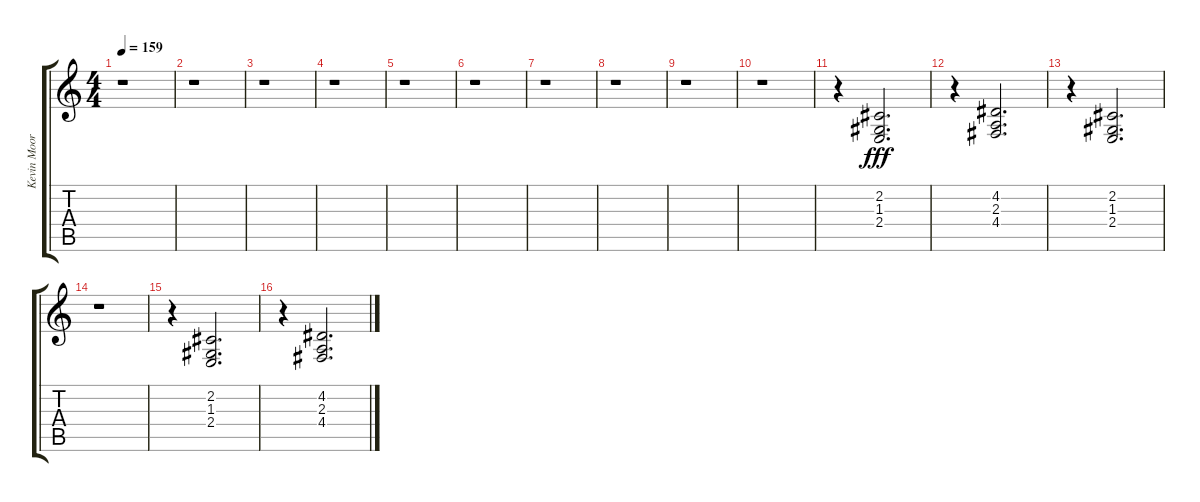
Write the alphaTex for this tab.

\track ("Kevin Moore" "Kevin Moor") {instrument churchorgan}
\staff {score tabs}
\tuning (E4 B3 G3 D3 A2 E2) {hide}
\ts (4 4)
\tempo 159
\clef g2
\ks c
r.1{dy fff instrument churchorgan} |
r.1 |
r.1 |
r.1 |
r.1 |
r.1 |
r.1 |
r.1 |
r.1 |
r.1 |
r.4 (2.2 1.3 2.4).2{d volume 8} |
r.4 (4.2 2.3 4.4).2{d} |
r.4 (2.2 1.3 2.4).2{d} |
r.1 |
r.4 (2.2 1.3 2.4).2{d} |
r.4 (4.2 2.3 4.4).2{d}
